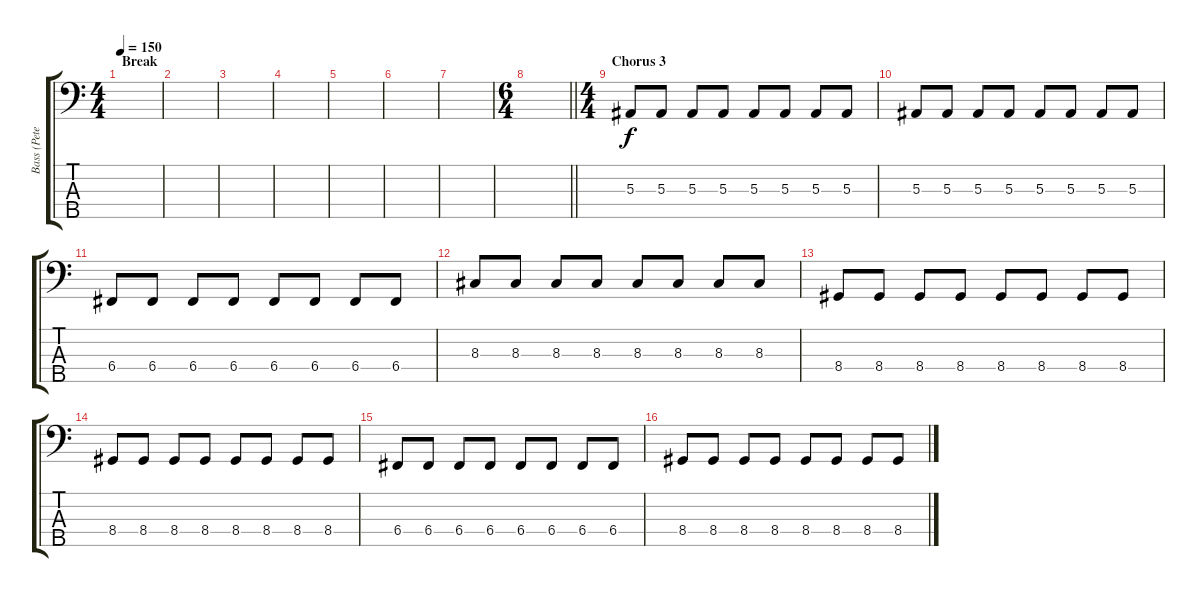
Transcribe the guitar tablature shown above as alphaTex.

\track ("Bass (Peter Iwers)" "Bass (Pete") {instrument electricbassfinger}
\staff {score tabs}
\tuning (Eb2 Bb1 F1 C1 G0) {hide}
\ts (4 4)
\section ("" "Break")
\tempo 150
\clef f4
\ks c
|
|
|
|
|
|
|
\ts (6 4)
\barLineRight lightlight
|
\ts (4 4)
\section ("" "Chorus 3")
5.3.8 5.3.8 5.3.8 5.3.8 5.3.8 5.3.8 5.3.8 5.3.8 |
5.3.8 5.3.8 5.3.8 5.3.8 5.3.8 5.3.8 5.3.8 5.3.8 |
6.4.8 6.4.8 6.4.8 6.4.8 6.4.8 6.4.8 6.4.8 6.4.8 |
8.3.8 8.3.8 8.3.8 8.3.8 8.3.8 8.3.8 8.3.8 8.3.8 |
8.4.8 8.4.8 8.4.8 8.4.8 8.4.8 8.4.8 8.4.8 8.4.8 |
8.4.8 8.4.8 8.4.8 8.4.8 8.4.8 8.4.8 8.4.8 8.4.8 |
6.4.8 6.4.8 6.4.8 6.4.8 6.4.8 6.4.8 6.4.8 6.4.8 |
8.4.8 8.4.8 8.4.8 8.4.8 8.4.8 8.4.8 8.4.8 8.4.8
